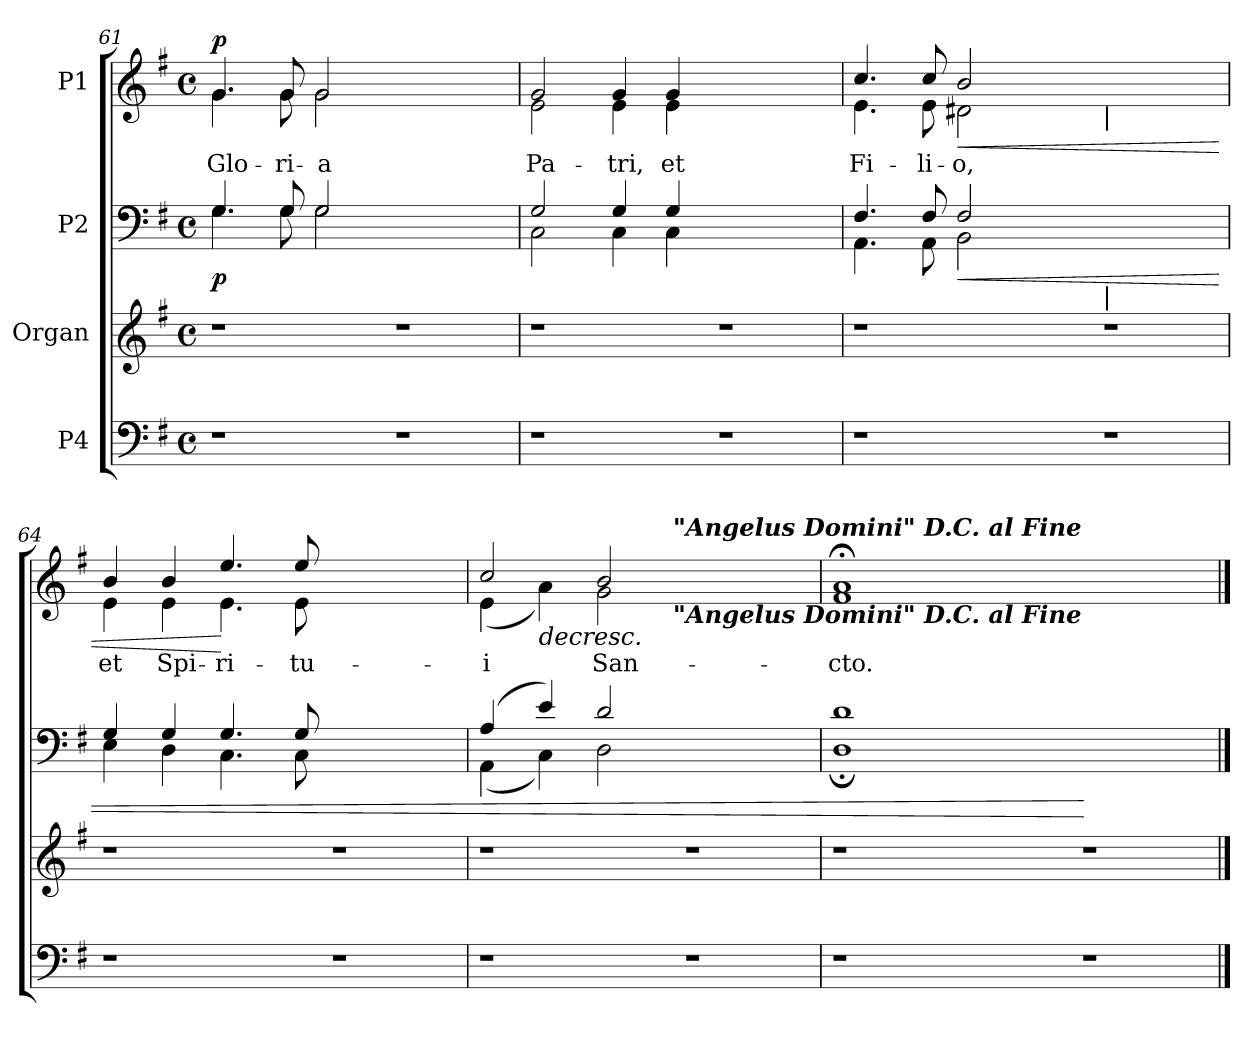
**kern	**kern	**kern	**dynam	**kern	**text	**dynam
*part4	*part3	*part2	*part2	*part1	*part1	*part1
*staff4	*staff3	*staff2	*staff2	*staff1	*staff1	*staff1
*I"P4	*I"Organ	*I"P2	*	*I"P1	*	*
!!LO:LB:g=z
*clefF4	*clefG2	*clefF4	*	*clefG2	*	*
*k[f#]	*k[f#]	*k[f#]	*	*k[f#]	*	*
*G:	*G:	*G:	*	*G:	*	*
*M4/4	*M4/4	*M4/4	*	*M4/4	*	*
*met(c)	*met(c)	*met(c)	*	*met(c)	*	*
=61	=61	=61	=61	=61	=61	=61
*	*	*^	*	*	*	*
!	!	!	!	!	!	!LO:LY:b:color=#000000	!
*	*	*	*	*	*^	*	*
1r	1r	4.Gi/	4.Gi\	p	4.gi/	4.gi\	Glo-	p
!	!	!	!	!	!	!	!LO:LY:b:color=#000000	!
.	.	8Gi/	8Gi\	.	8gi/	8gi\	-ri-	.
!	!	!	!	!	!	!	!LO:LY:b:color=#000000	!
.	.	2Gi/	2Gi\	.	2gi/	2gi\	-a	.
1r	1r	1ryy	1ryy	.	1ryy	1ryy	.	.
=62	=62	=62	=62	=62	=62	=62	=62	=62
!	!	!	!	!	!	!	!LO:LY:b:color=#000000	!
1r	1r	2Gi/	2Ci\	.	2gi/	2ei\	Pa-	.
!	!	!	!	!	!	!	!LO:LY:b:color=#000000	!
.	.	4Gi/	4Ci\	.	4gi/	4ei\	-tri,	.
!	!	!	!	!	!	!	!LO:LY:b:color=#000000	!
.	.	4Gi/	4Ci\	.	4gi/	4ei\	et	.
1r	1r	1ryy	1ryy	.	1ryy	1ryy	.	.
*	*	*	*	*	*v	*v	*	*
=63	=63	=63	=63	=63	=63	=63	=63
*	*	*	*	*	*^	*	*
!	!	!	!	!	!	!	!LO:LY:b:color=#000000	!
*	*	*	*^	*	*	*^	*	*
1r	1r	4.F#i/	4.AAi\	2ryy	.	4.cci/	4.ei\	2ryy	Fi-	.
!	!	!	!	!	!	!	!	!	!LO:LY:b:color=#000000	!
.	.	8F#i/	8AAi\	.	.	8cci/	8ei\	.	-li-	.
!	!	!	!	!	!LO:HP:b	!	!	!	!	!
!	!	!	!	!	!	!	!	!	!LO:LY:b:color=#000000	!LO:HP:b
.	.	2F#i/	2BBi\	4ryy	<	2bi/	2d#Xi\	4ryy	-o,	<
.	.	.	.	8ryy	.	.	.	8ryy	.	.
.	.	.	.	16ryy	.	.	.	16ryy	.	.
.	.	.	.	32ryy	.	.	.	32ryy	.	.
.	.	.	.	64ryy	.	.	.	64ryy	.	.
.	.	.	.	128...ryy	.	.	.	128...ryy	.	.
!	!	!	!	!	!	!	!	!LO:TX:b:t=|	!	!
!	!	!	!	!LO:TX:b:t=|	!	!	!	!	!	!
.	.	.	.	1ryy	.	.	.	1ryy	.	.
1r	1r	1ryy	1ryy	.	.	1ryy	1ryy	.	.	.
.	.	.	.	1024ryy	.	.	.	1024ryy	.	.
*	*	*	*v	*v	*	*	*	*	*	*
*	*	*	*	*	*v	*v	*v	*	*
=64	=64	=64	=64	=64	=64	=64	=64
*	*	*	*^	*	*^	*	*
*	*	*	*	*	*	*	*^	*	*
!	!	!	!	!	!	!	!	!	!LO:LY:b:color=#000000	!
*	*	*	*v	*v	*	*	*	*	*	*
*	*	*	*	*	*	*v	*v	*	*
1r	1r	4Gi/	4Ei\	.	4bi/	4ei\	et	.
!	!	!	!	!	!	!	!LO:LY:b:color=#000000	!
.	.	4Gi/	4Di\	.	4bi/	4ei\	Spi-	.
!	!	!	!	!	!	!	!LO:LY:b:color=#000000	!
.	.	4.Gi/	4.Ci\	.	4.eei/	4.ei\	-ri-	] [
!	!	!	!	!	!	!	!LO:LY:b:color=#000000	!
.	.	8Gi/	8Ci\	.	8eei/	8ei\	-tu-	.
1r	1r	1ryy	1ryy	.	1ryy	1ryy	.	.
=65	=65	=65	=65	=65	=65	=65	=65	=65
!	!	!	!	!	!	!	!LO:LY:b:color=#000000	!
1r	1r	(4Ai/	(4AAi\	.	2cci/	(4ei\	-i	.
!	!	!	!	!	!	!	!	!LO:HP:b
.	.	4ei/)	4Ci\)	.	.	4ai\)	.	>
!	!	!	!	!	!	!	!LO:LY:b:color=#000000	!
.	.	2di/	2Di\	.	2bi/	2gi\	San-	.
1r	1r	1ryy	1ryy	.	1ryy	1ryy	.	.
=66	=66	=66	=66	=66	=66	=66	=66	=66
!	!	!	!	!	!	!	!LO:LY:b:color=#000000	!
1r	1r	1di	1D;i	.	1f#i; 1ai;	2ryy	-cto.	.
.	.	.	.	.	.	4ryy	.	.
.	.	.	.	.	.	8ryy	.	.
.	.	.	.	.	.	16ryy	.	.
.	.	.	.	.	.	32ryy	.	.
.	.	.	.	.	.	64ryy	.	.
.	.	.	.	.	.	128...ryy	.	.
!	!	!	!	!	!	!LO:TX:b:Bi:rj:t="Angelus Domini" D.C. al Fine	!	!
!	!	!	!	!	!	!LO:TX:a:Bi:rj:t="Angelus Domini" D.C. al Fine	!	!
.	.	.	.	.	.	1ryy	.	.
1r	1r	1ryy	1ryy	[	1ryy	.	.	.
.	.	.	.	.	.	1024ryy	.	.
*	*	*v	*v	*	*	*	*	*
*	*	*	*	*v	*v	*	*
==	==	==	==	==	==	==
*-	*-	*-	*-	*-	*-	*-
